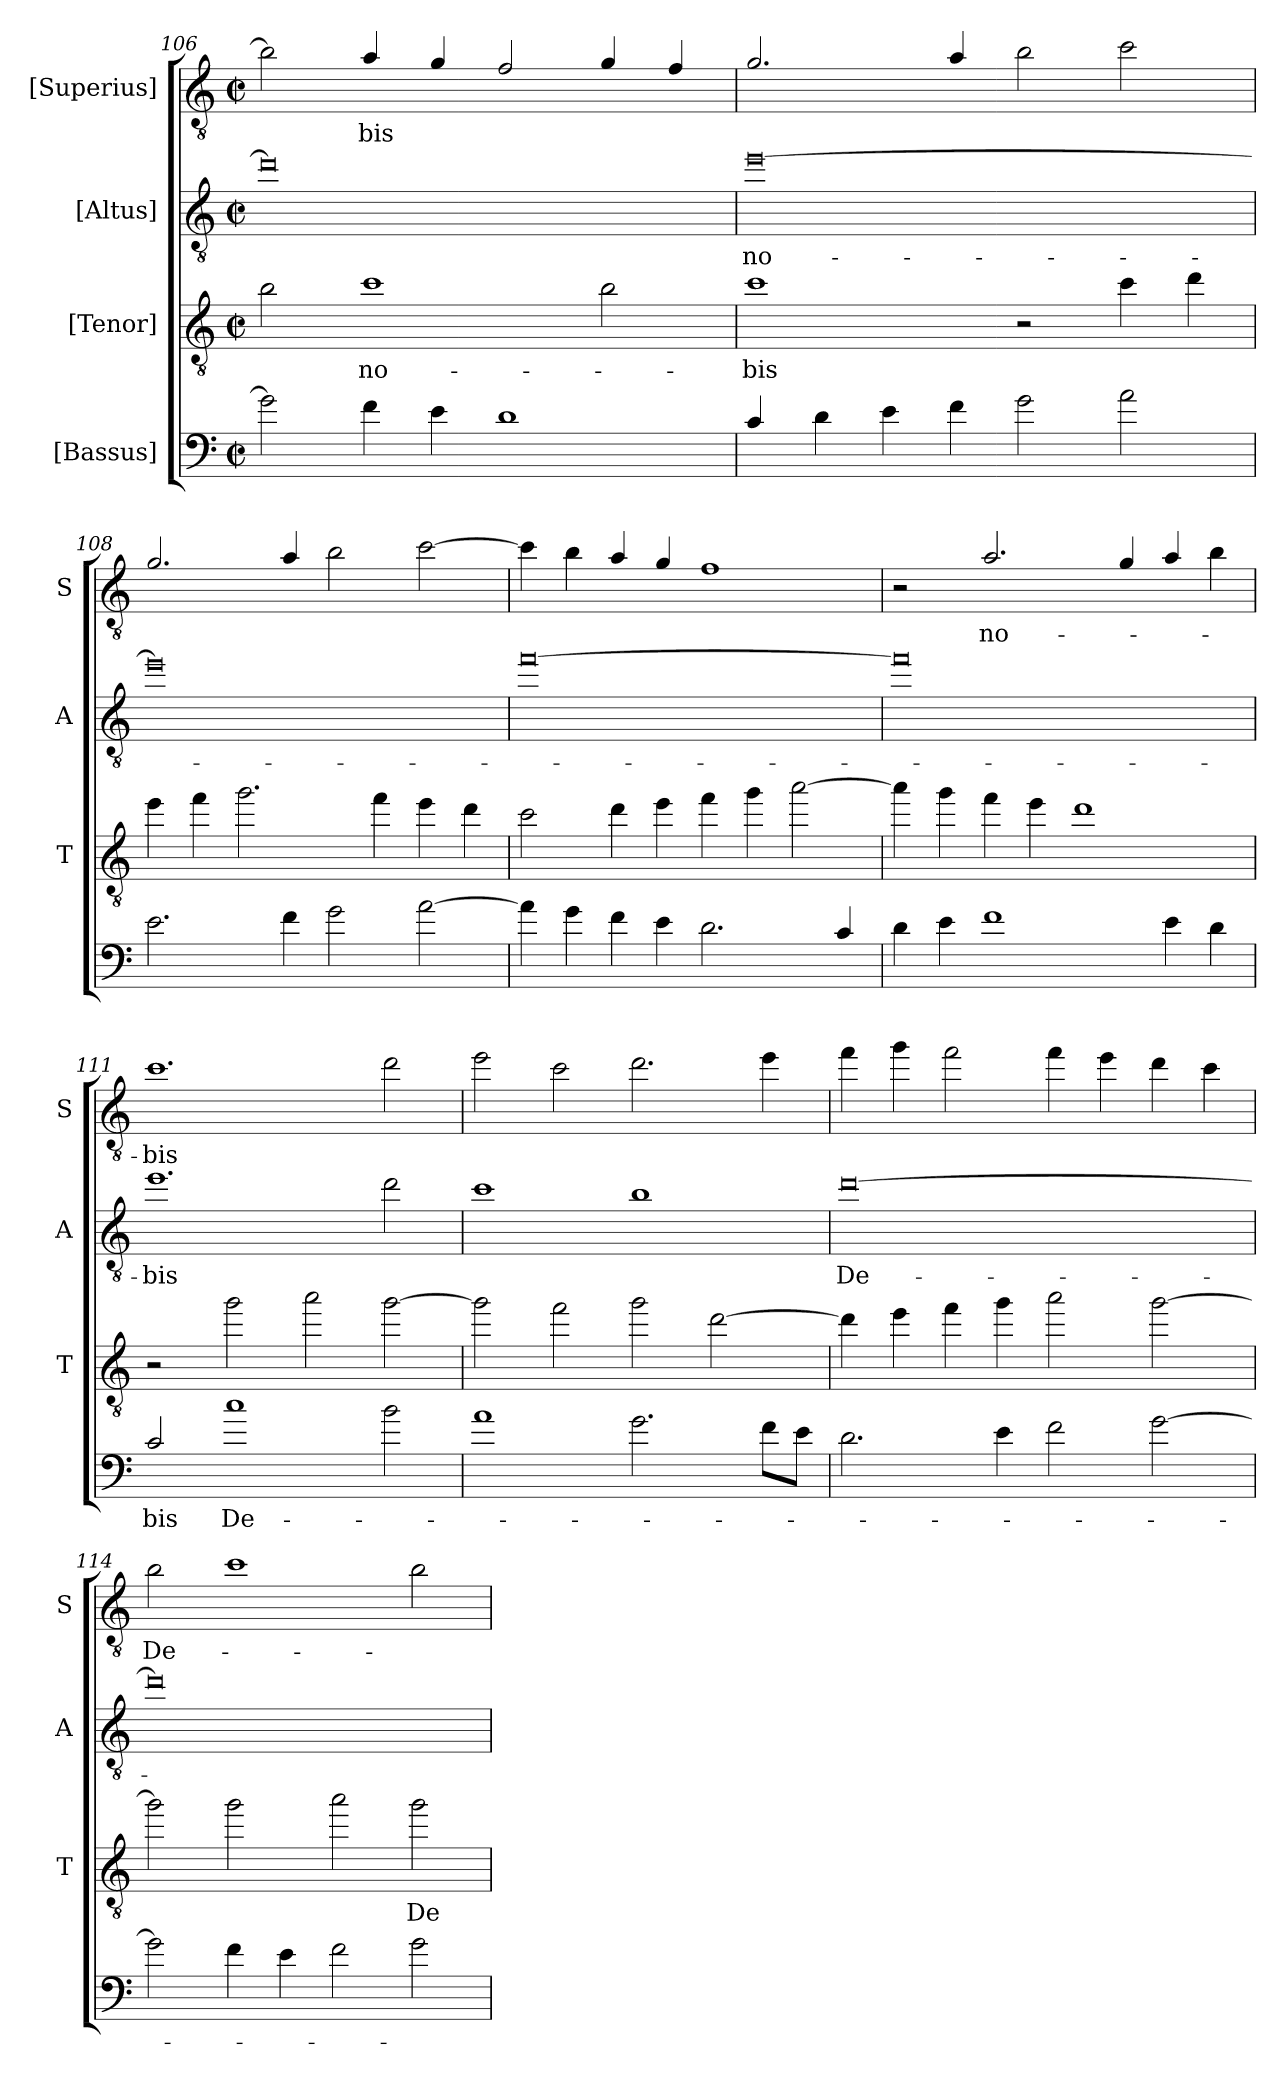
**kern	**text	**kern	**text	**kern	**text	**kern	**text
*part4	*part4	*part3	*part3	*part2	*part2	*part1	*part1
*staff4	*staff4	*staff3	*staff3	*staff2	*staff2	*staff1	*staff1
*I"[Bassus]	*	*I"[Tenor]	*	*I"[Altus]	*	*I"[Superius]	*
*	*	*I'T	*	*I'A	*	*I'S	*
*clefF4	*	*clefGv2	*	*clefGv2	*	*clefGv2	*
*ITrd7c12	*	*ITrd7c12	*	*ITrd7c12	*	*ITrd7c12	*
*k[]	*	*k[]	*	*k[]	*	*k[]	*
*C:	*	*C:	*	*C:	*	*C:	*
*M2/2	*	*M2/2	*	*M2/2	*	*M2/2	*
*met(c|)	*	*met(c|)	*	*met(c|)	*	*met(c|)	*
=106	=106	=106	=106	=106	=106	=106	=106
2G\]	.	2B\	.	0d]	.	2B\]	.
!	!	!	!LO:LY:b	!	!	!	!LO:LY:b
4F\	.	1c	no-	.	.	4A/	-bis
4E\	.	.	.	.	.	4G/	.
1D	.	.	.	.	.	2F/	.
.	.	2B\	.	.	.	4G/	.
.	.	.	.	.	.	4F/	.
!!LO:LB:g=z
=107	=107	=107	=107	=107	=107	=107	=107
!	!	!	!LO:LY:b	!	!LO:LY:b	!	!
4C/	.	1c	-bis	[0e	no-	2.G/	.
4D\	.	.	.	.	.	.	.
4E\	.	.	.	.	.	.	.
4F\	.	.	.	.	.	4A/	.
2G\	.	2r	.	.	.	2B\	.
2A\	.	4c\	.	.	.	2c\	.
.	.	4d\	.	.	.	.	.
=108	=108	=108	=108	=108	=108	=108	=108
2.E\	.	4e\	.	0e]	.	2.G/	.
.	.	4f\	.	.	.	.	.
.	.	2.g\	.	.	.	.	.
4F\	.	.	.	.	.	4A/	.
2G\	.	.	.	.	.	2B\	.
.	.	4f\	.	.	.	.	.
[2A\	.	4e\	.	.	.	[2c\	.
.	.	4d\	.	.	.	.	.
=109	=109	=109	=109	=109	=109	=109	=109
4A\]	.	2c\	.	[0f	.	4c\]	.
4G\	.	.	.	.	.	4B\	.
4F\	.	4d\	.	.	.	4A/	.
4E\	.	4e\	.	.	.	4G/	.
2.D\	.	4f\	.	.	.	1F	.
.	.	4g\	.	.	.	.	.
.	.	[2a\	.	.	.	.	.
4C/	.	.	.	.	.	.	.
=110	=110	=110	=110	=110	=110	=110	=110
4D\	.	4a\]	.	0f]	.	2r	.
4E\	.	4g\	.	.	.	.	.
!	!	!	!	!	!	!	!LO:LY:b
1F	.	4f\	.	.	.	2.A/	no-
.	.	4e\	.	.	.	.	.
.	.	1d	.	.	.	.	.
.	.	.	.	.	.	4G/	.
4E\	.	.	.	.	.	4A/	.
4D\	.	.	.	.	.	4B\	.
=111	=111	=111	=111	=111	=111	=111	=111
!	!LO:LY:b	!	!	!	!LO:LY:b	!	!LO:LY:b
2C/	-bis	2r	.	1.e	-bis	1.c	-bis
!	!LO:LY:b	!	!	!	!	!	!
1c	De-	2g\	.	.	.	.	.
.	.	2a\	.	.	.	.	.
2B\	.	[2g\	.	2d\	.	2d\	.
=112	=112	=112	=112	=112	=112	=112	=112
1A	.	2g\]	.	1c	.	2e\	.
.	.	2f\	.	.	.	2c\	.
2.G\	.	2g\	.	1B	.	2.d\	.
.	.	[2d\	.	.	.	.	.
8F\L	.	.	.	.	.	4e\	.
8E\J	.	.	.	.	.	.	.
=113	=113	=113	=113	=113	=113	=113	=113
!	!	!	!	!	!LO:LY:b	!	!
2.D\	.	4d\]	.	[0d	De-	4f\	.
.	.	4e\	.	.	.	4g\	.
.	.	4f\	.	.	.	2f\	.
4E\	.	4g\	.	.	.	.	.
2F\	.	2a\	.	.	.	4f\	.
.	.	.	.	.	.	4e\	.
[2G\	.	[2g\	.	.	.	4d\	.
.	.	.	.	.	.	4c\	.
!!LO:PB:g=z
=114	=114	=114	=114	=114	=114	=114	=114
!	!	!	!	!	!	!	!LO:LY:b
2G\]	.	2g\]	.	0d]	.	2B\	De-
4F\	.	2g\	.	.	.	1c	.
4E\	.	.	.	.	.	.	.
2F\	.	2a\	.	.	.	.	.
!	!	!	!LO:LY:b	!	!	!	!
2G\	.	2g\	De-	.	.	2B\	.
=	=	=	=	=	=	=	=
*-	*-	*-	*-	*-	*-	*-	*-
